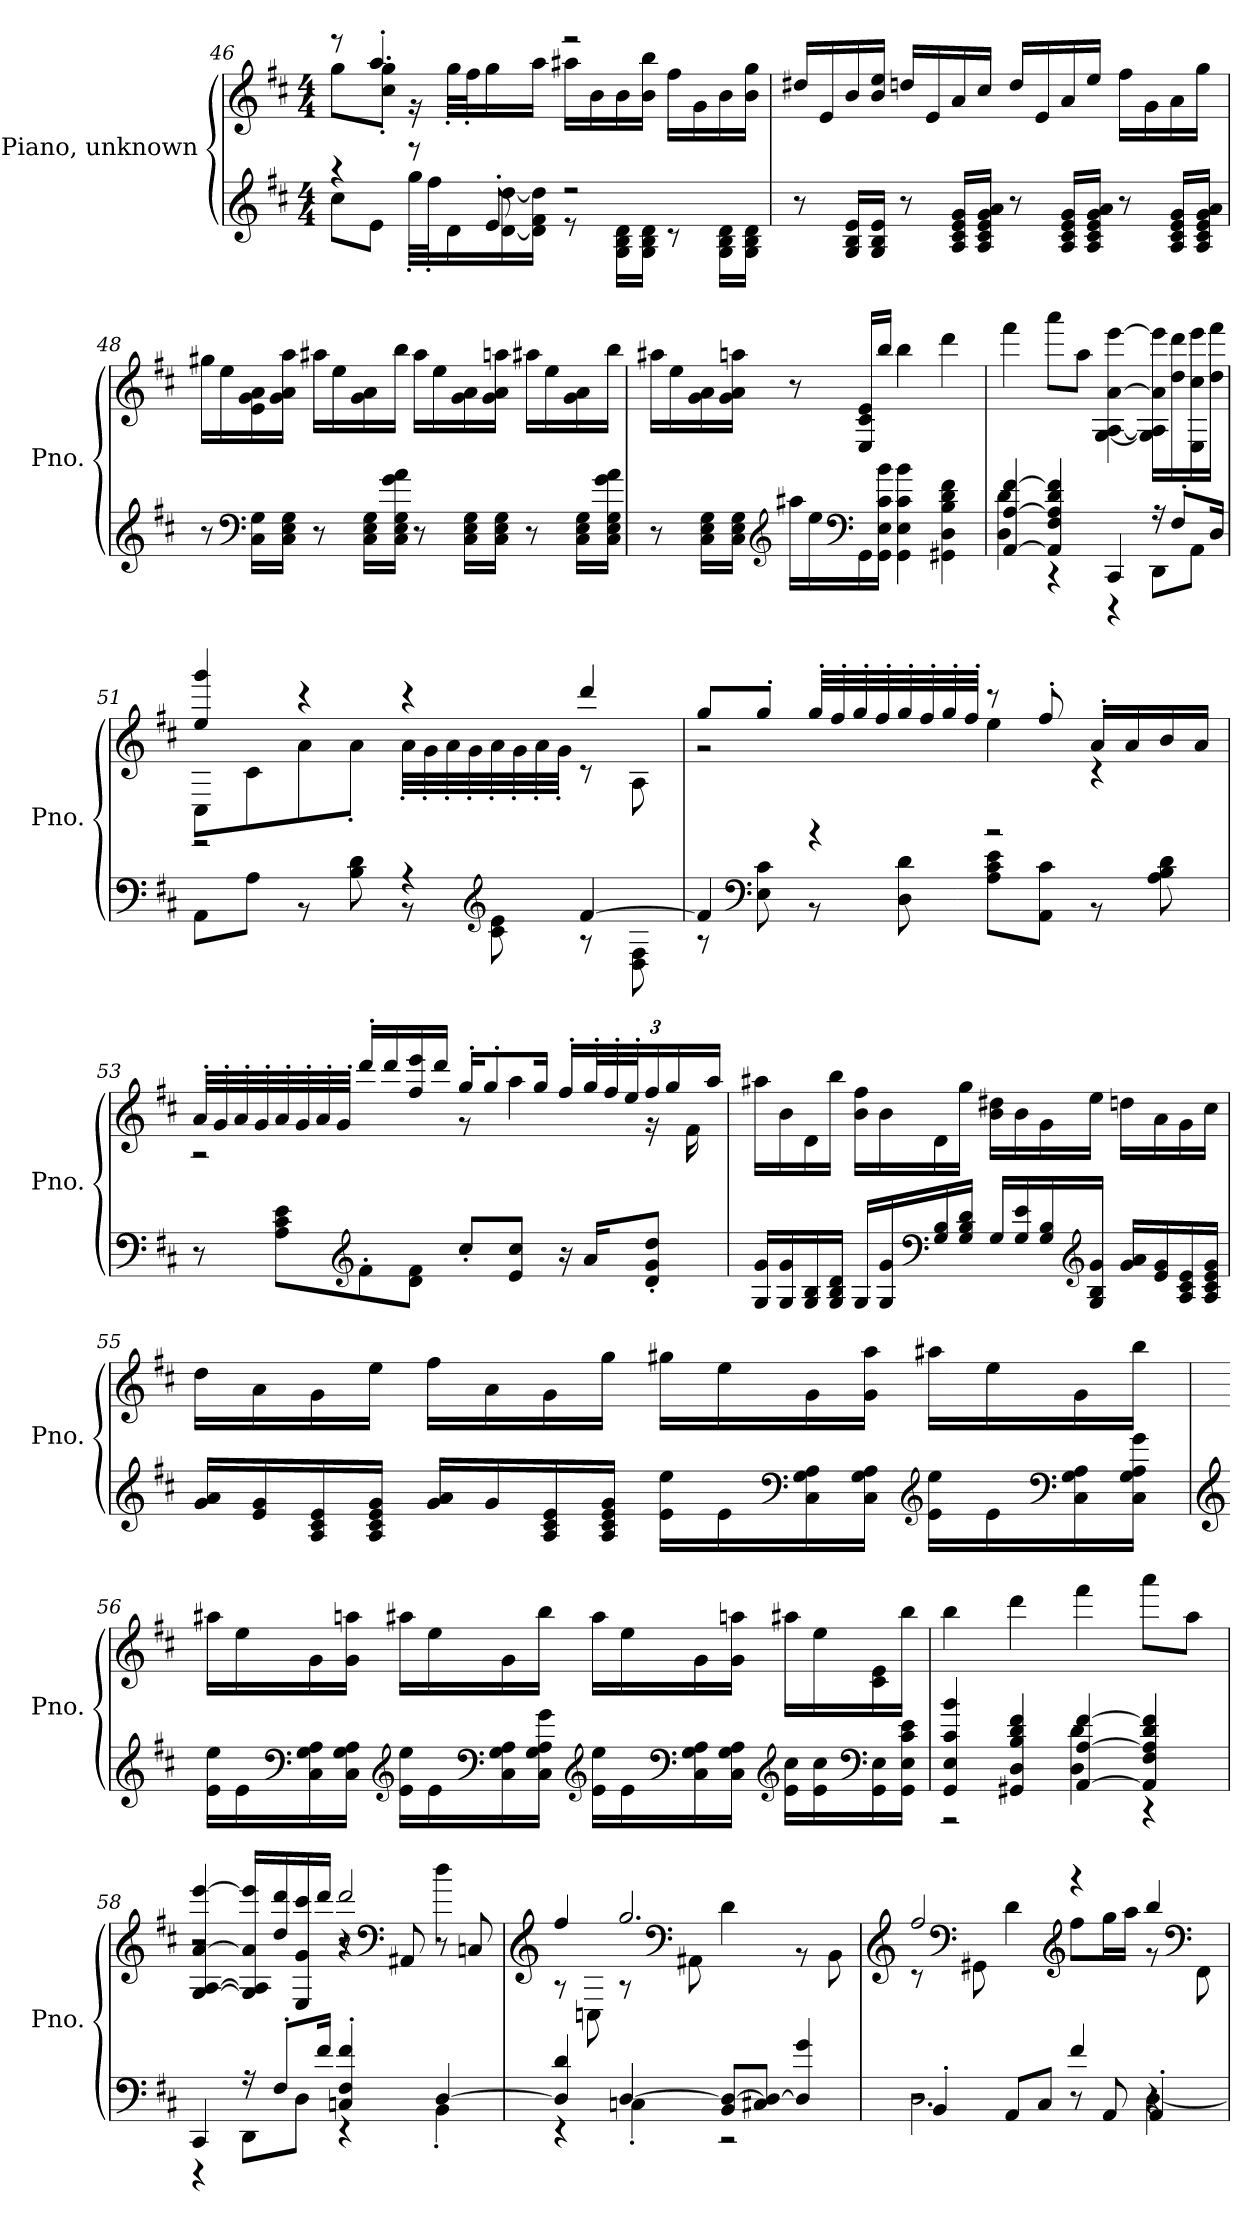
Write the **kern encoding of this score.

**kern	**kern
*part1	*part1
*staff2	*staff1
*I"Piano, unknown	*
*I'Pno.	*
!!LO:LB:g=z
*clefG2	*clefG2
*k[f#c#]	*k[f#c#]
*M4/4	*M4/4
=46	=46
*^	*^
4r	8cc#\L	8r	8gg\L
.	8e\J	4.aa'/	8cc#\' 8gg\'J
8r	32gg'\LLL	.	16r
.	32ff#'\J	.	.
.	16d\	.	32gg'\LLL
.	.	.	32ff#'\J
8e'/	[16d\ [16dd\	.	16gg\
.	16d\] 16f#\ 16dd\]JJ	.	16aa\JJ
2r	8r	2r	16aa#X\LL
.	.	.	16b\
.	16G\ 16B\ 16d\LL	.	16b\
.	16G\ 16B\ 16d\JJ	.	16b\ 16bb\JJ
.	8r	.	16ff#\LL
.	.	.	16g\
.	16G\ 16B\ 16d\LL	.	16b\
.	16G\ 16B\ 16d\JJ	.	16b\ 16gg\JJ
*v	*v	*	*
*	*v	*v
=47	=47
8r	16dd#X/LL
.	16e/
16G/ 16B/ 16e/LL	16b/
16G/ 16B/ 16e/JJ	16b/ 16ee/JJ
8r	16ddn/LL
.	16e/
16A/ 16c#/ 16e/ 16g/LL	16a/
16A/ 16c#/ 16e/ 16g/ 16a/JJ	16cc#/JJ
8r	16dd/LL
.	16e/
16A/ 16c#/ 16e/ 16g/LL	16a/
16A/ 16c#/ 16e/ 16g/ 16a/JJ	16ee/JJ
8r	16ff#\LL
.	16g\
16A/ 16c#/ 16e/ 16g/LL	16a\
16A/ 16c#/ 16e/ 16g/ 16a/JJ	16gg\JJ
!!LO:LB:g=z
=48	=48
8r	16gg#X\LL
.	16ee\
*clefF4	*
16C#\ 16G\LL	16e\ 16g\ 16a\
16C#\ 16E\ 16G\JJ	16g\ 16a\ 16aa\JJ
8r	16aa#X\LL
.	16ee\
16C#\ 16E\ 16G\LL	16g\ 16a\
16C#\ 16E\ 16G\ 16g\ 16a\JJ	16bb\JJ
8r	16aa#\LL
.	16ee\
16C#\ 16E\ 16G\LL	16g\ 16a\
16C#\ 16E\ 16G\JJ	16g\ 16a\ 16aan\JJ
8r	16aa#X\LL
.	16ee\
16C#\ 16E\ 16G\LL	16g\ 16a\
16C#\ 16E\ 16G\ 16g\ 16a\JJ	16bb\JJ
=49	=49
8r	16aa#X\LL
.	16ee\
16C#\ 16E\ 16G\LL	16g\ 16a\
16C#\ 16E\ 16G\JJ	16g\ 16a\ 16aan\JJ
*clefG2	*
16aa#X\LL	8r
16ee\	.
*clefF4	*
16GG\	16E/ 16c#/ 16e/LL
16GG\ 16E\ 16c#\ 16b\JJ	16bb/JJ
4GG\ 4E\ 4c#\ 4b\	4bb\
4GG#X\ 4D\ 4B\ 4d\ 4f#\	4ddd\
!!LO:LB:g=z
=50	=50
*^	*
[4AA/ [4A/ [4f#/	4D\ 4d\	4fff#\
4AA/] 4F#/ 4A/] 4d/ 4f#/]	4r	8aaa\L
.	.	8aa\J
4CC#/	4r	[4G\ [4A\ [4a\ [4eee\
16r	8DD\L	16G\] 16A\] 16a\] 16eee\]LL
8F#'/L	.	16dd\ 16ddd\
.	8AA\J	16E\ 16cc#\ 16eee\
16D/Jk	.	16dd\ 16fff#\JJ
=51	=51	=51
*	*	*^
2r	8AA\L	4ee/ 4ggg/	8C#\L
.	8A\J	.	8c#\
.	8r	4r	8a\
.	8B\ 8d\	.	8a'\J
4r	8r	4r	32a'\LLL
.	.	.	32g'\
.	.	.	32a'\
.	.	.	32g'\
*clefG2	*	*	*
.	8c#\ 8e\	.	32a'\
.	.	.	32g'\
.	.	.	32a'\
.	.	.	32g'\JJJ
[4f#/	8r	4ddd/	8r
.	8D\ 8F#\	.	8A\
!!LO:LB:g=z	!!
=52	=52	=52	=52
4f#/]	8r	8gg/L	2r
*clefF4	*	*	*
.	8E\ 8c#\	8gg'/J	.
4r	8r	32gg'/LLL	.
.	.	32ff#'/	.
.	.	32gg'/	.
.	.	32ff#'/	.
.	8D\ 8d\	32gg'/	.
.	.	32ff#'/	.
.	.	32gg'/	.
.	.	32ff#'/JJJ	.
2r	8A\ 8c#\ 8e\L	8r	4ee\
.	8AA\ 8c#\J	8ff#'/	.
.	8r	16a'/LL	4r
.	.	16a/	.
.	8A\ 8B\ 8d\	16b/	.
.	.	16a/JJ	.
*v	*v	*	*
=53	=53	=53
8r	32a'/LLL	2r
.	32g'/	.
.	32a'/	.
.	32g'/	.
8A\ 8c#\ 8e\L	32a'/	.
.	32g'/	.
.	32a'/	.
.	32g'/JJJ	.
*clefG2	*	*
8f#'\	16ddd'/LL	.
.	16ddd/	.
8d\ 8f#\J	16ff#/ 16eee/	.
.	16ddd/JJ	.
8cc#'/L	16gg'/KL	8r
.	8gg'/	.
8e/ 8cc#/J	.	4aa\
.	16gg/Jk	.
16r	16ff#'/LL	.
*	*Xbrackettup	*
16a/KL	48gg'/L	.
.	48ff#'/	.
.	48ee'/J	.
8d/' 8g/' 8dd/'J	24ff#/	16r
.	24gg/	.
.	.	16f#\
.	24aa/JJ	.
*	*v	*v
!!LO:LB:g=z
=54	=54
16G/ 16g/LL	16aa#X\LL
16G/ 16g/	16b\
16G/ 16B/	16d\
16G/ 16B/ 16d/JJ	16bb\JJ
16G/LL	16b\ 16ff#\LL
16G/ 16g/	16b\
*clefF4	*
16G/ 16B/	16d\
16G/ 16B/ 16d/JJ	16gg\JJ
16G/LL	16b\ 16dd#X\LL
16G/ 16e/	16b\
16G/ 16B/	16g\
*clefG2	*
16G/ 16B/ 16g/JJ	16ee\JJ
16g/ 16a/LL	16ddn\LL
16e/ 16g/	16a\
16A/ 16c#/ 16e/	16g\
16A/ 16c#/ 16e/ 16g/JJ	16cc#\JJ
!!LO:PB:g=z
=55	=55
16g/ 16a/LL	16dd\LL
16e/ 16g/	16a\
16A/ 16c#/ 16e/	16g\
16A/ 16c#/ 16e/ 16g/JJ	16ee\JJ
16g/ 16a/LL	16ff#\LL
16g/	16a\
16A/ 16c#/ 16e/	16g\
16A/ 16c#/ 16e/ 16g/JJ	16gg\JJ
16e\ 16ee\LL	16gg#X\LL
16e\	16ee\
*clefF4	*
16C#\ 16G\ 16A\	16g\
16C#\ 16G\ 16A\JJ	16g\ 16aa\JJ
*clefG2	*
16e\ 16ee\LL	16aa#X\LL
16e\	16ee\
*clefF4	*
16C#\ 16G\ 16A\	16g\
16C#\ 16G\ 16A\ 16g\JJ	16bb\JJ
!!LO:LB:g=z
=56	=56
*clefG2	*
16e\ 16ee\LL	16aa#X\LL
16e\	16ee\
*clefF4	*
16C#\ 16G\ 16A\	16g\
16C#\ 16G\ 16A\JJ	16g\ 16aan\JJ
*clefG2	*
16e\ 16ee\LL	16aa#X\LL
16e\	16ee\
*clefF4	*
16C#\ 16G\ 16A\	16g\
16C#\ 16G\ 16A\ 16g\JJ	16bb\JJ
*clefG2	*
16e\ 16ee\LL	16aa#\LL
16e\	16ee\
*clefF4	*
16C#\ 16G\ 16A\	16g\
16C#\ 16G\ 16A\JJ	16g\ 16aan\JJ
*clefG2	*
16e\ 16cc#\LL	16aa#X\LL
16e\ 16cc#\	16ee\
*clefF4	*
16GG\ 16E\	16c#\ 16e\
16GG\ 16E\ 16c#\ 16e\JJ	16bb\JJ
=57	=57
*^	*
4GG/ 4E/ 4c#/ 4b/	2r	4bb\
4GG#X/ 4D/ 4B/ 4d/ 4f#/	.	4ddd\
[4AA/ [4A/ [4f#/	4D\ 4d\	4fff#\
4AA/] 4F#/ 4A/] 4d/ 4f#/]	4r	8aaa\L
.	.	8aa\J
!!LO:LB:g=z
=58	=58	=58
*	*	*^
*	*	*	*^
4CC#/	4r	2r	2r	[4G/ [4A/ [4a/ [4eee/
16r	8DD\L	.	.	16G/] 16A/] 16a/] 16eee/]LL
8F#'/L	.	.	.	16dd/ 16ddd/
.	8D\J	.	.	16E/ 16g/ 16ccc#/
16f#/Jk	.	.	.	16ddd/JJ
4Cn/' 4F#/' 4f#/'	4r	2ddd/	4r	8r
*	*	*clefF4	*	*
.	.	.	.	8AA#X/
[4D/	4BB'\	.	4dd\	8r
.	.	.	.	8Cn/
*	*	*v	*v	*v
=59	=59	=59
*	*	*clefG2
*	*	*^
4D/] 4d/	4r	4ff#/	8r
.	.	.	8Cn\
[4D/	4Cn'\	2.gg/	8r
*	*	*clefF4	*
.	.	.	8AA#X\
8BB/ 8D/_L	2r	.	4d\
8C#X/ 8D/_J	.	.	.
4D/] 4g/	.	.	8r
.	.	.	8BB\
*v	*v	*	*
!!LO:LB:g=z	!!
=60	=60	=60
*	*clefG2	*
*^	*	*
*	*^	*	*
2r	2.D\	4BB'/	2ff#/	8r
*	*	*	*clefF4	*
.	.	.	.	8GG#X\
.	.	8AA/L	.	4d\
.	.	8C#/J	.	.
*	*	*	*clefG2	*
4f#/	.	8r	4r	8ff#\L
.	.	8AA/	.	16gg\L
.	.	.	.	16aa\JJ
4r	[4D\	4AA'/	4bb/	8r
*	*	*	*clefF4	*
.	.	.	.	8FF#\
*v	*v	*v	*	*
*	*v	*v
=	=
*-	*-
